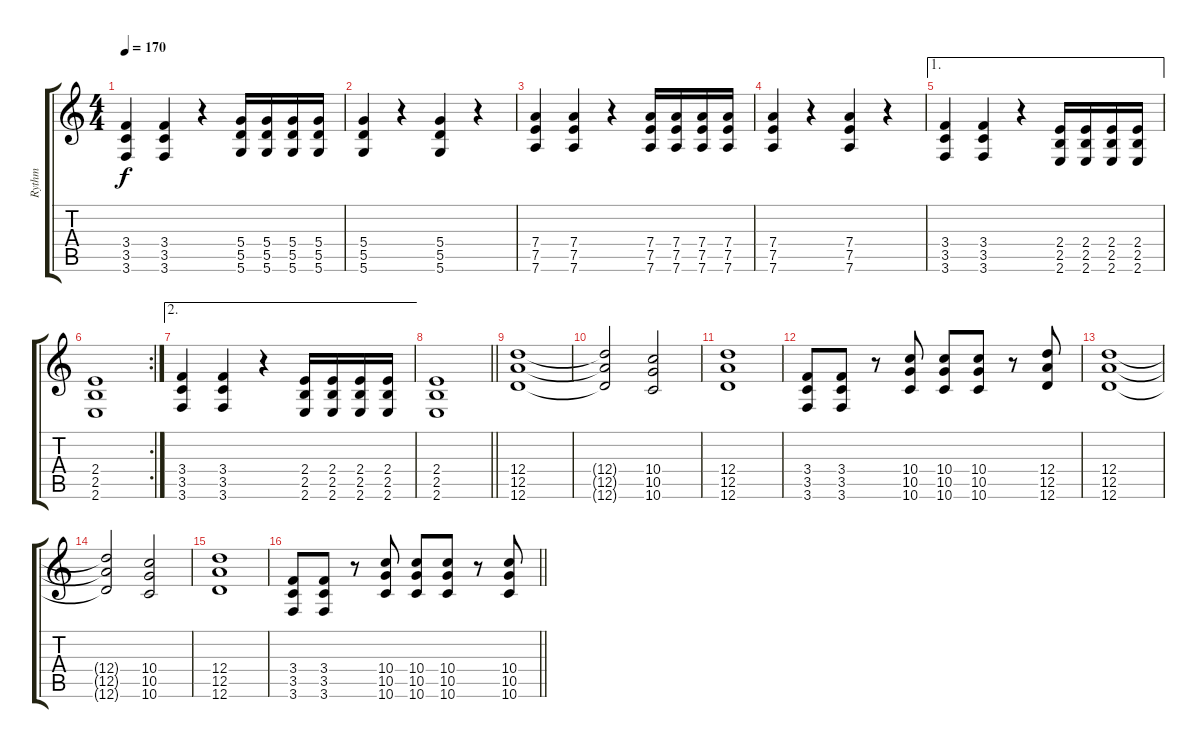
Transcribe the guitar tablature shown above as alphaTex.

\track ("Rythm" "Rythm") {instrument overdrivenguitar}
\staff {score tabs}
\tuning (E4 B3 G3 D3 A2 D2) {hide}
\ts (4 4)
\tempo 170
\clef g2
\ks c
(3.4 3.5 3.6).4{dy f} (3.4 3.5 3.6).4 r.4 (5.4 5.5 5.6).16 (5.4 5.5 5.6).16 (5.4 5.5 5.6).16 (5.4 5.5 5.6).16 |
(5.4 5.5 5.6).4 r.4 (5.4 5.5 5.6).4 r.4 |
(7.4 7.5 7.6).4 (7.4 7.5 7.6).4 r.4 (7.4 7.5 7.6).16 (7.4 7.5 7.6).16 (7.4 7.5 7.6).16 (7.4 7.5 7.6).16 |
(7.4 7.5 7.6).4 r.4 (7.4 7.5 7.6).4 r.4 |
\ae 1
(3.4 3.5 3.6).4 (3.4 3.5 3.6).4 r.4 (2.4 2.5 2.6).16 (2.4 2.5 2.6).16 (2.4 2.5 2.6).16 (2.4 2.5 2.6).16 |
\rc 2
(2.4 2.5 2.6).1 |
\ae 2
(3.4 3.5 3.6).4 (3.4 3.5 3.6).4 r.4 (2.4 2.5 2.6).16 (2.4 2.5 2.6).16 (2.4 2.5 2.6).16 (2.4 2.5 2.6).16 |
\barLineRight lightlight
(2.4 2.5 2.6).1 |
(12.4 12.5 12.6).1 |
(12.4{t} 12.5{t} 12.6{t}).2 (10.4 10.5 10.6).2 |
(12.4 12.5 12.6).1 |
(3.4 3.5 3.6).8 (3.4 3.5 3.6).8 r.8 (10.4 10.5 10.6).8 (10.4 10.5 10.6).8 (10.4 10.5 10.6).8 r.8 (12.4 12.5 12.6).8 |
(12.4 12.5 12.6).1 |
(12.4{t} 12.5{t} 12.6{t}).2 (10.4 10.5 10.6).2 |
(12.4 12.5 12.6).1 |
\barLineRight lightlight
(3.4 3.5 3.6).8 (3.4 3.5 3.6).8 r.8 (10.4 10.5 10.6).8 (10.4 10.5 10.6).8 (10.4 10.5 10.6).8 r.8 (10.4 10.5 10.6).8
